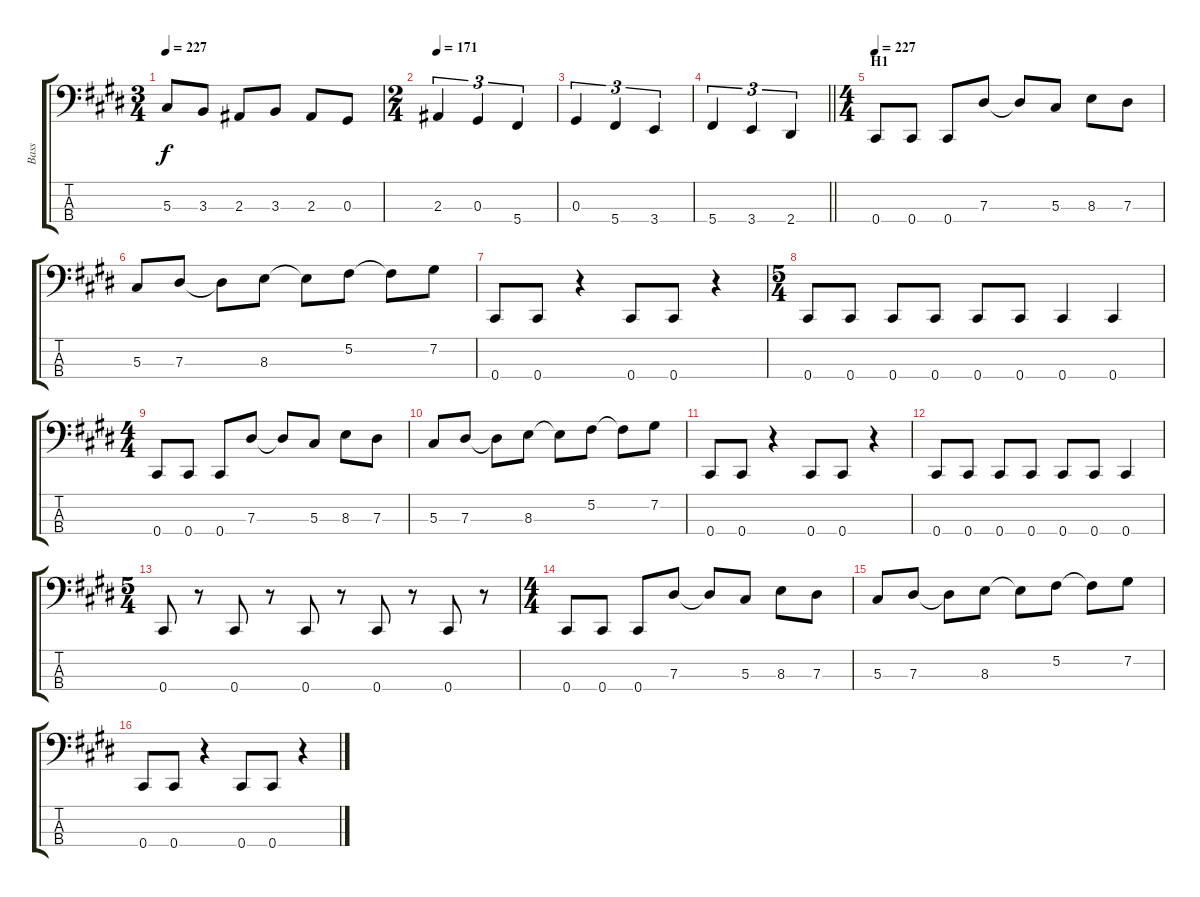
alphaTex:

\track ("Bass" "Bass") {instrument electricbassfinger}
\staff {score tabs}
\tuning (Gb2 Db2 Ab1 Db1) {hide}
\ts (3 4)
\tempo 227
\clef f4
\ks c#minor
5.3.8{dy f} 3.3.8 2.3.8 3.3.8 2.3.8 0.3.8 |
\ts (2 4)
\tempo 171
2.3.4{tu (3 2)} 0.3.4{tu (3 2)} 5.4.4{tu (3 2)} |
0.3.4{tu (3 2)} 5.4.4{tu (3 2)} 3.4.4{tu (3 2)} |
\barLineRight lightlight
5.4.4{tu (3 2)} 3.4.4{tu (3 2)} 2.4.4{tu (3 2)} |
\ts (4 4)
\section ("" "H1")
\tempo 227
0.4.8 0.4.8 0.4.8 7.3.8 7.3{t}.8 5.3.8 8.3.8 7.3.8 |
5.3.8 7.3.8 7.3{t}.8 8.3.8 8.3{t}.8 5.2.8 5.2{t}.8 7.2.8 |
0.4.8 0.4.8 r.4 0.4.8 0.4.8 r.4 |
\ts (5 4)
0.4.8 0.4.8 0.4.8 0.4.8 0.4.8 0.4.8 0.4.4 0.4.4 |
\ts (4 4)
0.4.8 0.4.8 0.4.8 7.3.8 7.3{t}.8 5.3.8 8.3.8 7.3.8 |
5.3.8 7.3.8 7.3{t}.8 8.3.8 8.3{t}.8 5.2.8 5.2{t}.8 7.2.8 |
0.4.8 0.4.8 r.4 0.4.8 0.4.8 r.4 |
0.4.8 0.4.8 0.4.8 0.4.8 0.4.8 0.4.8 0.4.4 |
\ts (5 4)
0.4.8 r.8 0.4.8 r.8 0.4.8 r.8 0.4.8 r.8 0.4.8 r.8 |
\ts (4 4)
0.4.8 0.4.8 0.4.8 7.3.8 7.3{t}.8 5.3.8 8.3.8 7.3.8 |
5.3.8 7.3.8 7.3{t}.8 8.3.8 8.3{t}.8 5.2.8 5.2{t}.8 7.2.8 |
0.4.8 0.4.8 r.4 0.4.8 0.4.8 r.4
